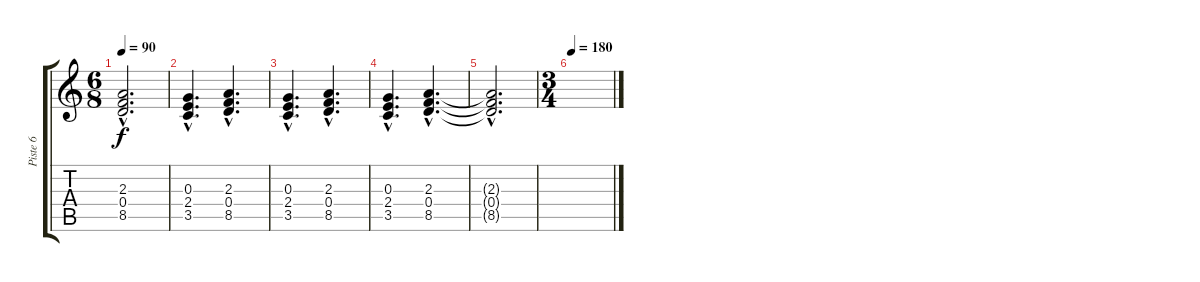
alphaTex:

\track ("Piste 6" "Piste 6") {instrument acousticguitarnylon}
\staff {score tabs}
\tuning (E4 B3 G3 D3 A2 E2) {hide}
\ts (6 8)
\tempo 90
\clef g2
\ks c
(2.3{hac} 0.4{hac} 8.5{hac}).2{d dy f} |
(0.3{hac} 2.4{hac} 3.5{hac}).4{d} (2.3{hac} 0.4{hac} 8.5{hac}).4{d} |
(0.3{hac} 2.4{hac} 3.5{hac}).4{d} (2.3{hac} 0.4{hac} 8.5{hac}).4{d} |
(0.3{hac} 2.4{hac} 3.5{hac}).4{d} (2.3{hac} 0.4{hac} 8.5{hac}).4{d} |
(2.3{hac t} 0.4{hac t} 8.5{hac t}).2{d} |
\ts (3 4)
\tempo 180
